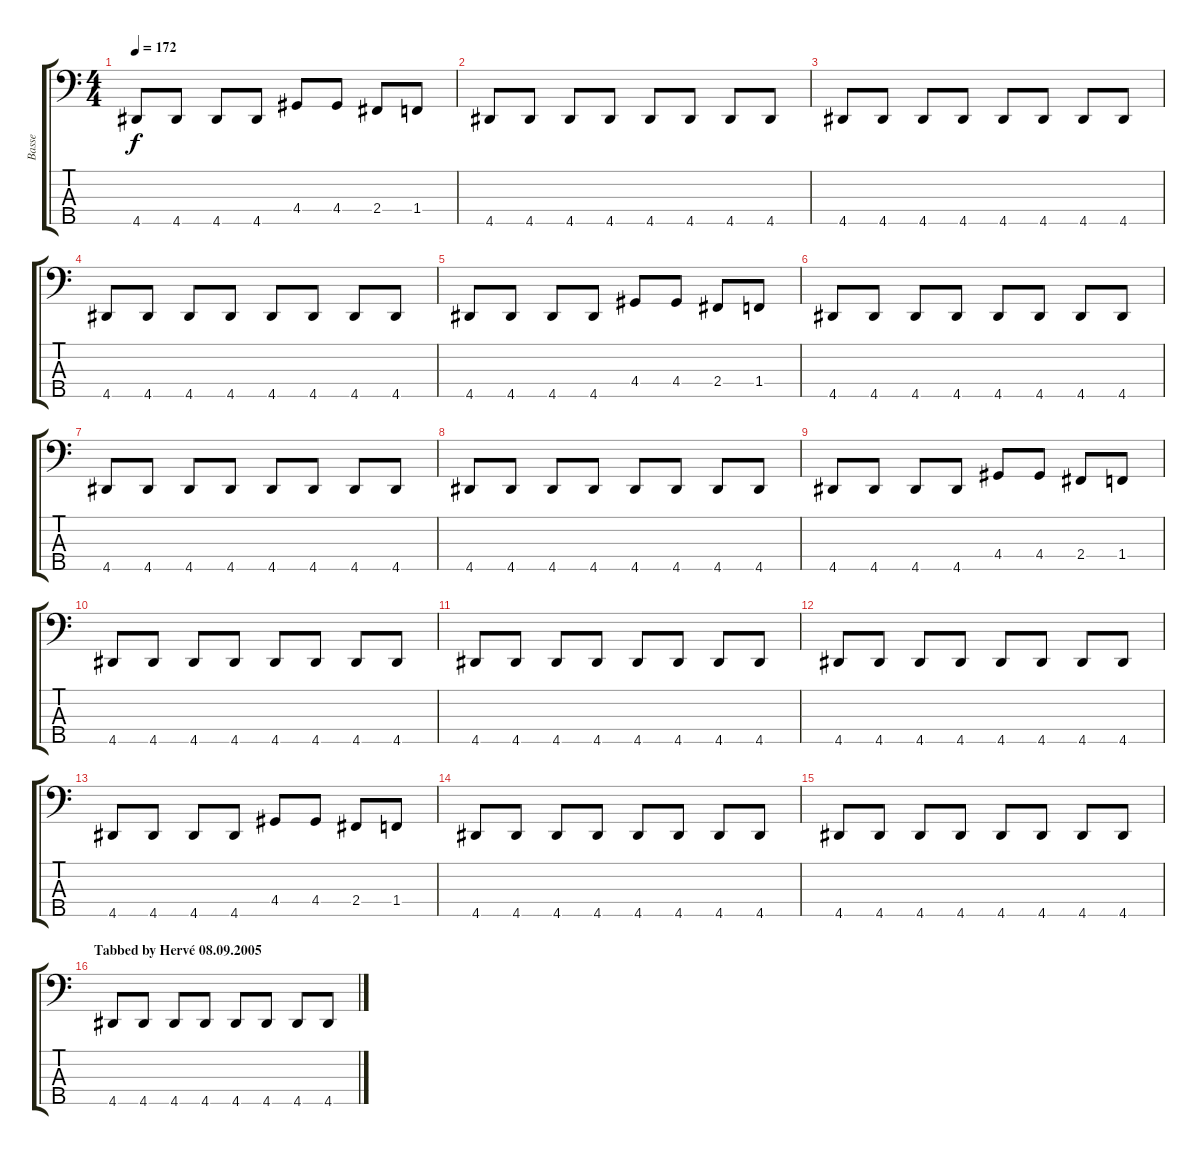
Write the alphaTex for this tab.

\track ("Basse" "Basse") {instrument electricbassfinger}
\staff {score tabs}
\tuning (G2 D2 A1 E1 B0) {hide}
\ts (4 4)
\tempo 172
\clef f4
\ks c
4.5.8{dy f} 4.5.8 4.5.8 4.5.8 4.4.8 4.4.8 2.4.8 1.4.8 |
4.5.8 4.5.8 4.5.8 4.5.8 4.5.8 4.5.8 4.5.8 4.5.8 |
4.5.8 4.5.8 4.5.8 4.5.8 4.5.8 4.5.8 4.5.8 4.5.8 |
4.5.8 4.5.8 4.5.8 4.5.8 4.5.8 4.5.8 4.5.8 4.5.8 |
4.5.8 4.5.8 4.5.8 4.5.8 4.4.8 4.4.8 2.4.8 1.4.8 |
4.5.8 4.5.8 4.5.8 4.5.8 4.5.8 4.5.8 4.5.8 4.5.8 |
4.5.8 4.5.8 4.5.8 4.5.8 4.5.8 4.5.8 4.5.8 4.5.8 |
4.5.8 4.5.8 4.5.8 4.5.8 4.5.8 4.5.8 4.5.8 4.5.8 |
4.5.8 4.5.8 4.5.8 4.5.8 4.4.8 4.4.8 2.4.8 1.4.8 |
4.5.8 4.5.8 4.5.8 4.5.8 4.5.8 4.5.8 4.5.8 4.5.8 |
4.5.8 4.5.8 4.5.8 4.5.8 4.5.8 4.5.8 4.5.8 4.5.8 |
4.5.8 4.5.8 4.5.8 4.5.8 4.5.8 4.5.8 4.5.8 4.5.8 |
4.5.8{volume 14} 4.5.8 4.5.8 4.5.8 4.4.8 4.4.8 2.4.8 1.4.8 |
4.5.8{volume 12} 4.5.8 4.5.8 4.5.8 4.5.8 4.5.8 4.5.8 4.5.8 |
4.5.8{volume 10} 4.5.8 4.5.8 4.5.8 4.5.8 4.5.8 4.5.8 4.5.8 |
\section ("" "Tabbed by Hervé 08.09.2005")
4.5.8{volume 9} 4.5.8 4.5.8 4.5.8 4.5.8 4.5.8 4.5.8 4.5.8
